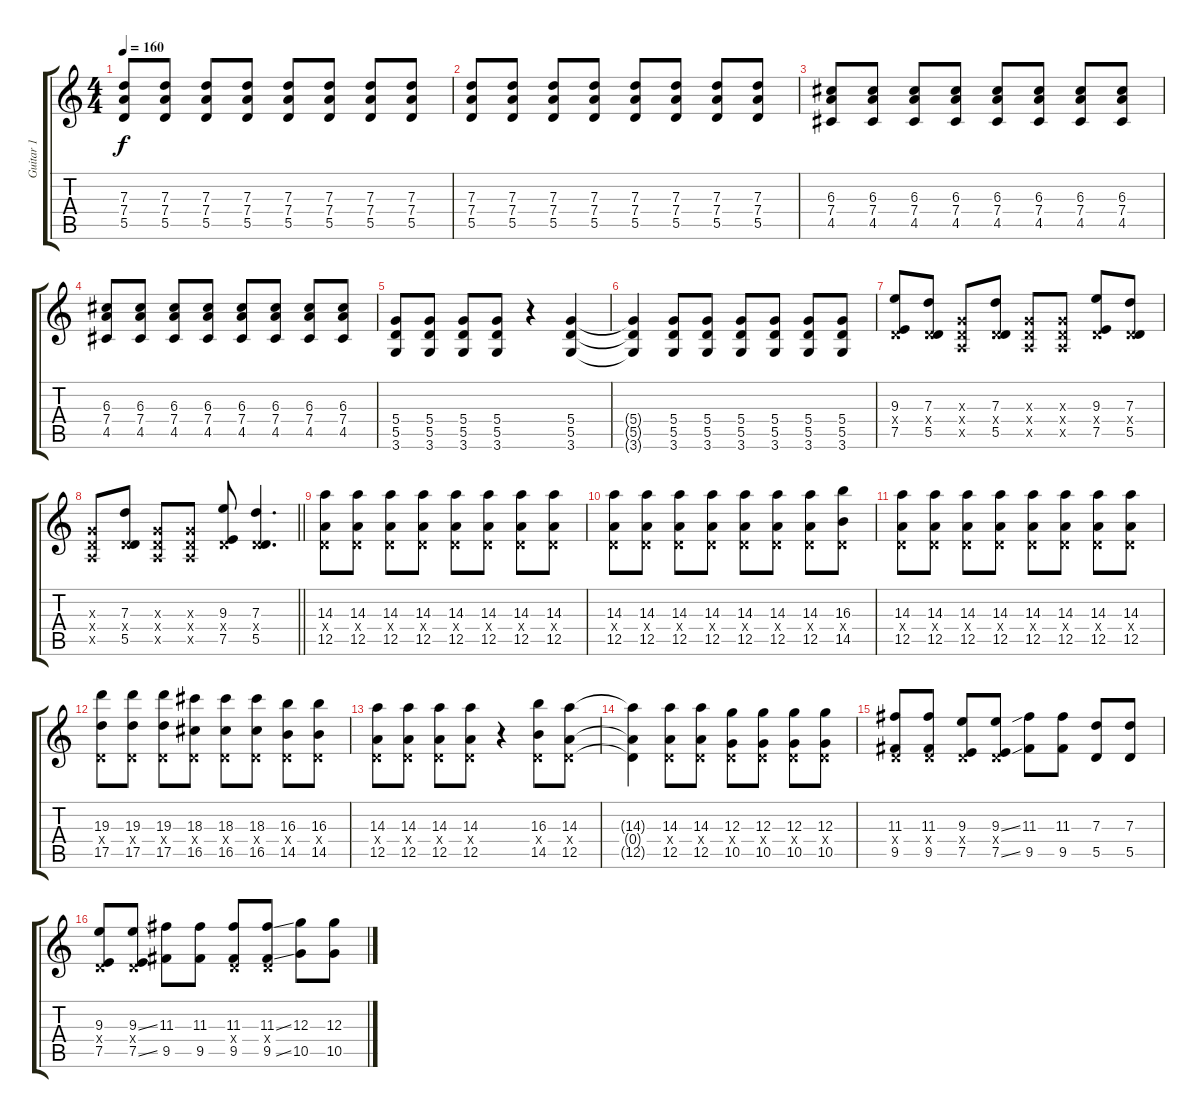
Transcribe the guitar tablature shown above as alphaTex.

\track ("Guitar 1" "Guitar 1") {instrument overdrivenguitar}
\staff {score tabs}
\tuning (E4 B3 G3 D3 A2 E2) {hide}
\ts (4 4)
\tempo 160
\clef g2
\ks c
(7.3 7.4 5.5).8{dy f} (7.3 7.4 5.5).8 (7.3 7.4 5.5).8 (7.3 7.4 5.5).8 (7.3 7.4 5.5).8 (7.3 7.4 5.5).8 (7.3 7.4 5.5).8 (7.3 7.4 5.5).8 |
(7.3 7.4 5.5).8 (7.3 7.4 5.5).8 (7.3 7.4 5.5).8 (7.3 7.4 5.5).8 (7.3 7.4 5.5).8 (7.3 7.4 5.5).8 (7.3 7.4 5.5).8 (7.3 7.4 5.5).8 |
(6.3 7.4 4.5).8 (6.3 7.4 4.5).8 (6.3 7.4 4.5).8 (6.3 7.4 4.5).8 (6.3 7.4 4.5).8 (6.3 7.4 4.5).8 (6.3 7.4 4.5).8 (6.3 7.4 4.5).8 |
(6.3 7.4 4.5).8 (6.3 7.4 4.5).8 (6.3 7.4 4.5).8 (6.3 7.4 4.5).8 (6.3 7.4 4.5).8 (6.3 7.4 4.5).8 (6.3 7.4 4.5).8 (6.3 7.4 4.5).8 |
(5.4 5.5 3.6).8 (5.4 5.5 3.6).8 (5.4 5.5 3.6).8 (5.4 5.5 3.6).8 r.4 (5.4 5.5 3.6).4 |
(5.4{t} 5.5{t} 3.6{t}).4 (5.4 5.5 3.6).8 (5.4 5.5 3.6).8 (5.4 5.5 3.6).8 (5.4 5.5 3.6).8 (5.4 5.5 3.6).8 (5.4 5.5 3.6).8 |
(9.3 0.4{x} 7.5).8 (7.3 0.4{x} 5.5).8 (0.3{x} 0.4{x} 0.5{x}).8 (7.3 0.4{x} 5.5).8 (0.3{x} 0.4{x} 0.5{x}).8 (0.3{x} 0.4{x} 0.5{x}).8 (9.3 0.4{x} 7.5).8 (7.3 0.4{x} 5.5).8 |
\barLineRight lightlight
(0.3{x} 0.4{x} 0.5{x}).8 (7.3 0.4{x} 5.5).8 (0.3{x} 0.4{x} 0.5{x}).8 (0.3{x} 0.4{x} 0.5{x}).8 (9.3 0.4{x} 7.5).8 (7.3 0.4{x} 5.5).4{d} |
\section ("" "")
(14.3 0.4{x} 12.5).8 (14.3 0.4{x} 12.5).8 (14.3 0.4{x} 12.5).8 (14.3 0.4{x} 12.5).8 (14.3 0.4{x} 12.5).8 (14.3 0.4{x} 12.5).8 (14.3 0.4{x} 12.5).8 (14.3 0.4{x} 12.5).8 |
(14.3 0.4{x} 12.5).8 (14.3 0.4{x} 12.5).8 (14.3 0.4{x} 12.5).8 (14.3 0.4{x} 12.5).8 (14.3 0.4{x} 12.5).8 (14.3 0.4{x} 12.5).8 (14.3 0.4{x} 12.5).8 (16.3 0.4{x} 14.5).8 |
(14.3 0.4{x} 12.5).8 (14.3 0.4{x} 12.5).8 (14.3 0.4{x} 12.5).8 (14.3 0.4{x} 12.5).8 (14.3 0.4{x} 12.5).8 (14.3 0.4{x} 12.5).8 (14.3 0.4{x} 12.5).8 (14.3 0.4{x} 12.5).8 |
(19.3 0.4{x} 17.5).8 (19.3 0.4{x} 17.5).8 (19.3 0.4{x} 17.5).8 (18.3 0.4{x} 16.5).8 (18.3 0.4{x} 16.5).8 (18.3 0.4{x} 16.5).8 (16.3 0.4{x} 14.5).8 (16.3 0.4{x} 14.5).8 |
(14.3 0.4{x} 12.5).8 (14.3 0.4{x} 12.5).8 (14.3 0.4{x} 12.5).8 (14.3 0.4{x} 12.5).8 r.4 (16.3 0.4{x} 14.5).8 (14.3 0.4{x} 12.5).8 |
(14.3{t} 0.4{t} 12.5{t}).4 (14.3 0.4{x} 12.5).8 (14.3 0.4{x} 12.5).8 (12.3 0.4{x} 10.5).8 (12.3 0.4{x} 10.5).8 (12.3 0.4{x} 10.5).8 (12.3 0.4{x} 10.5).8 |
(11.3 0.4{x} 9.5).8 (11.3 0.4{x} 9.5).8 (9.3 0.4{x} 7.5).8 (9.3{ss} 0.4{x} 7.5{ss}).8 (11.3 9.5).8 (11.3 9.5).8 (7.3 5.5).8 (7.3 5.5).8 |
(9.3 0.4{x} 7.5).8 (9.3{ss} 0.4{x} 7.5{ss}).8 (11.3 9.5).8 (11.3 9.5).8 (11.3 0.4{x} 9.5).8 (11.3{ss} 0.4{x} 9.5{ss}).8 (12.3 10.5).8 (12.3 10.5).8
